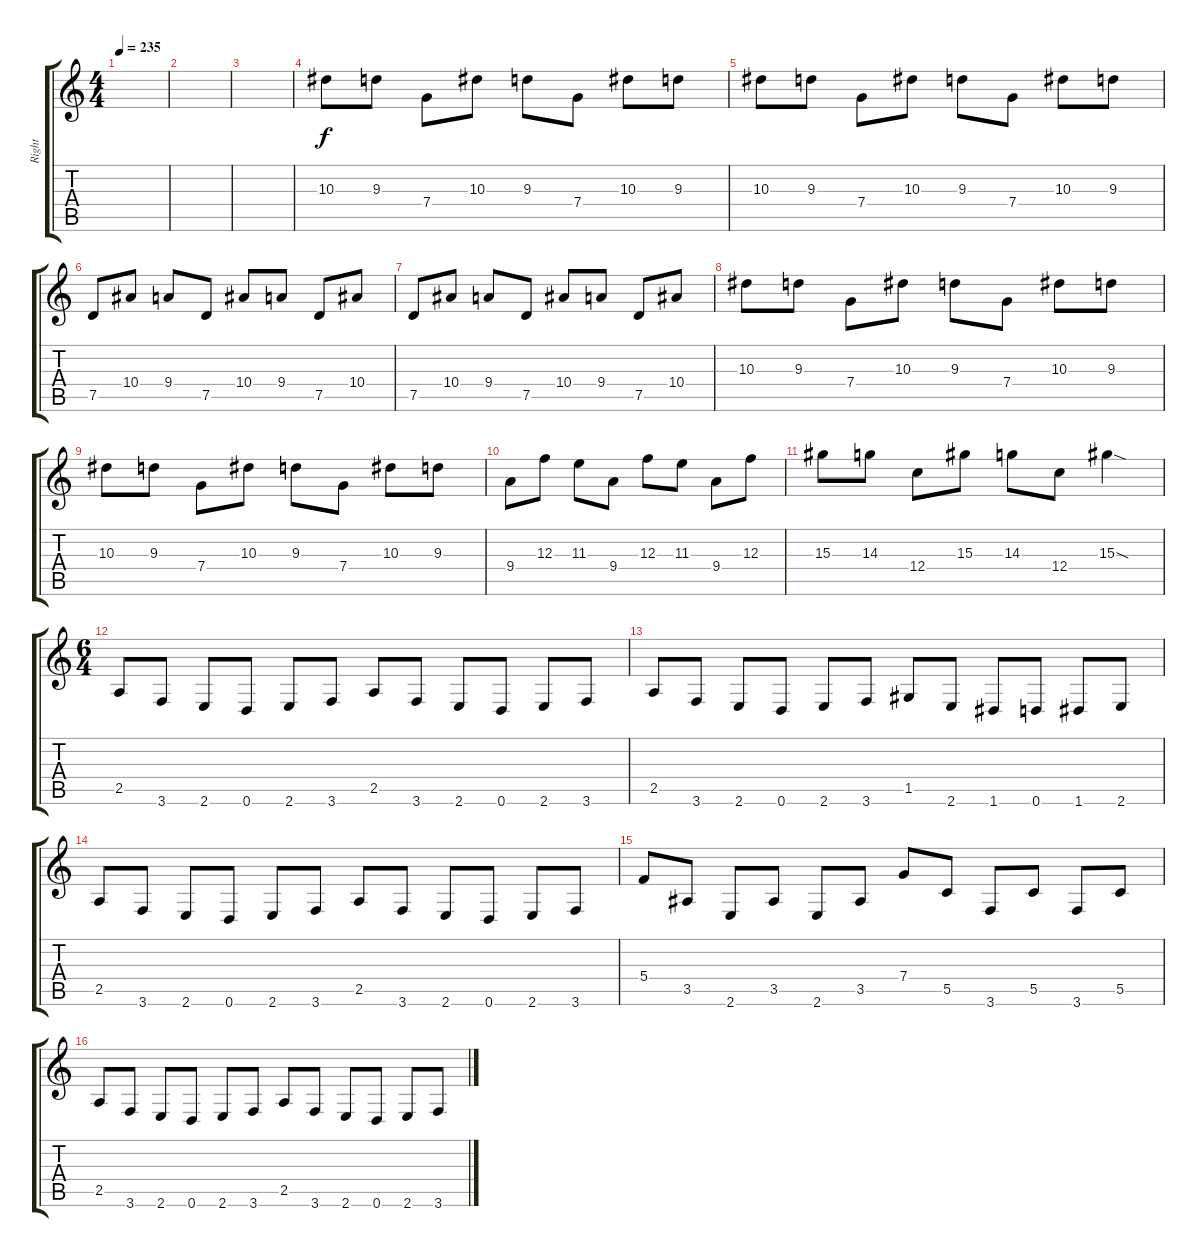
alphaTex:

\track ("Right" "Right") {instrument distortionguitar}
\staff {score tabs}
\tuning (D4 A3 F3 C3 G2 D2) {hide}
\ts (4 4)
\tempo 235
\clef g2
\ks c
|
|
|
10.3.8 9.3.8 7.4.8 10.3.8 9.3.8 7.4.8 10.3.8 9.3.8 |
10.3.8 9.3.8 7.4.8 10.3.8 9.3.8 7.4.8 10.3.8 9.3.8 |
7.5.8 10.4.8 9.4.8 7.5.8 10.4.8 9.4.8 7.5.8 10.4.8 |
7.5.8 10.4.8 9.4.8 7.5.8 10.4.8 9.4.8 7.5.8 10.4.8 |
10.3.8 9.3.8 7.4.8 10.3.8 9.3.8 7.4.8 10.3.8 9.3.8 |
10.3.8 9.3.8 7.4.8 10.3.8 9.3.8 7.4.8 10.3.8 9.3.8 |
9.4.8 12.3.8 11.3.8 9.4.8 12.3.8 11.3.8 9.4.8 12.3.8 |
15.3.8 14.3.8 12.4.8 15.3.8 14.3.8 12.4.8 15.3{sod}.4 |
\ts (6 4)
2.5.8 3.6.8 2.6.8 0.6.8 2.6.8 3.6.8 2.5.8 3.6.8 2.6.8 0.6.8 2.6.8 3.6.8 |
2.5.8 3.6.8 2.6.8 0.6.8 2.6.8 3.6.8 1.5.8 2.6.8 1.6.8 0.6.8 1.6.8 2.6.8 |
2.5.8 3.6.8 2.6.8 0.6.8 2.6.8 3.6.8 2.5.8 3.6.8 2.6.8 0.6.8 2.6.8 3.6.8 |
5.4.8 3.5.8 2.6.8 3.5.8 2.6.8 3.5.8 7.4.8 5.5.8 3.6.8 5.5.8 3.6.8 5.5.8 |
2.5.8 3.6.8 2.6.8 0.6.8 2.6.8 3.6.8 2.5.8 3.6.8 2.6.8 0.6.8 2.6.8 3.6.8
